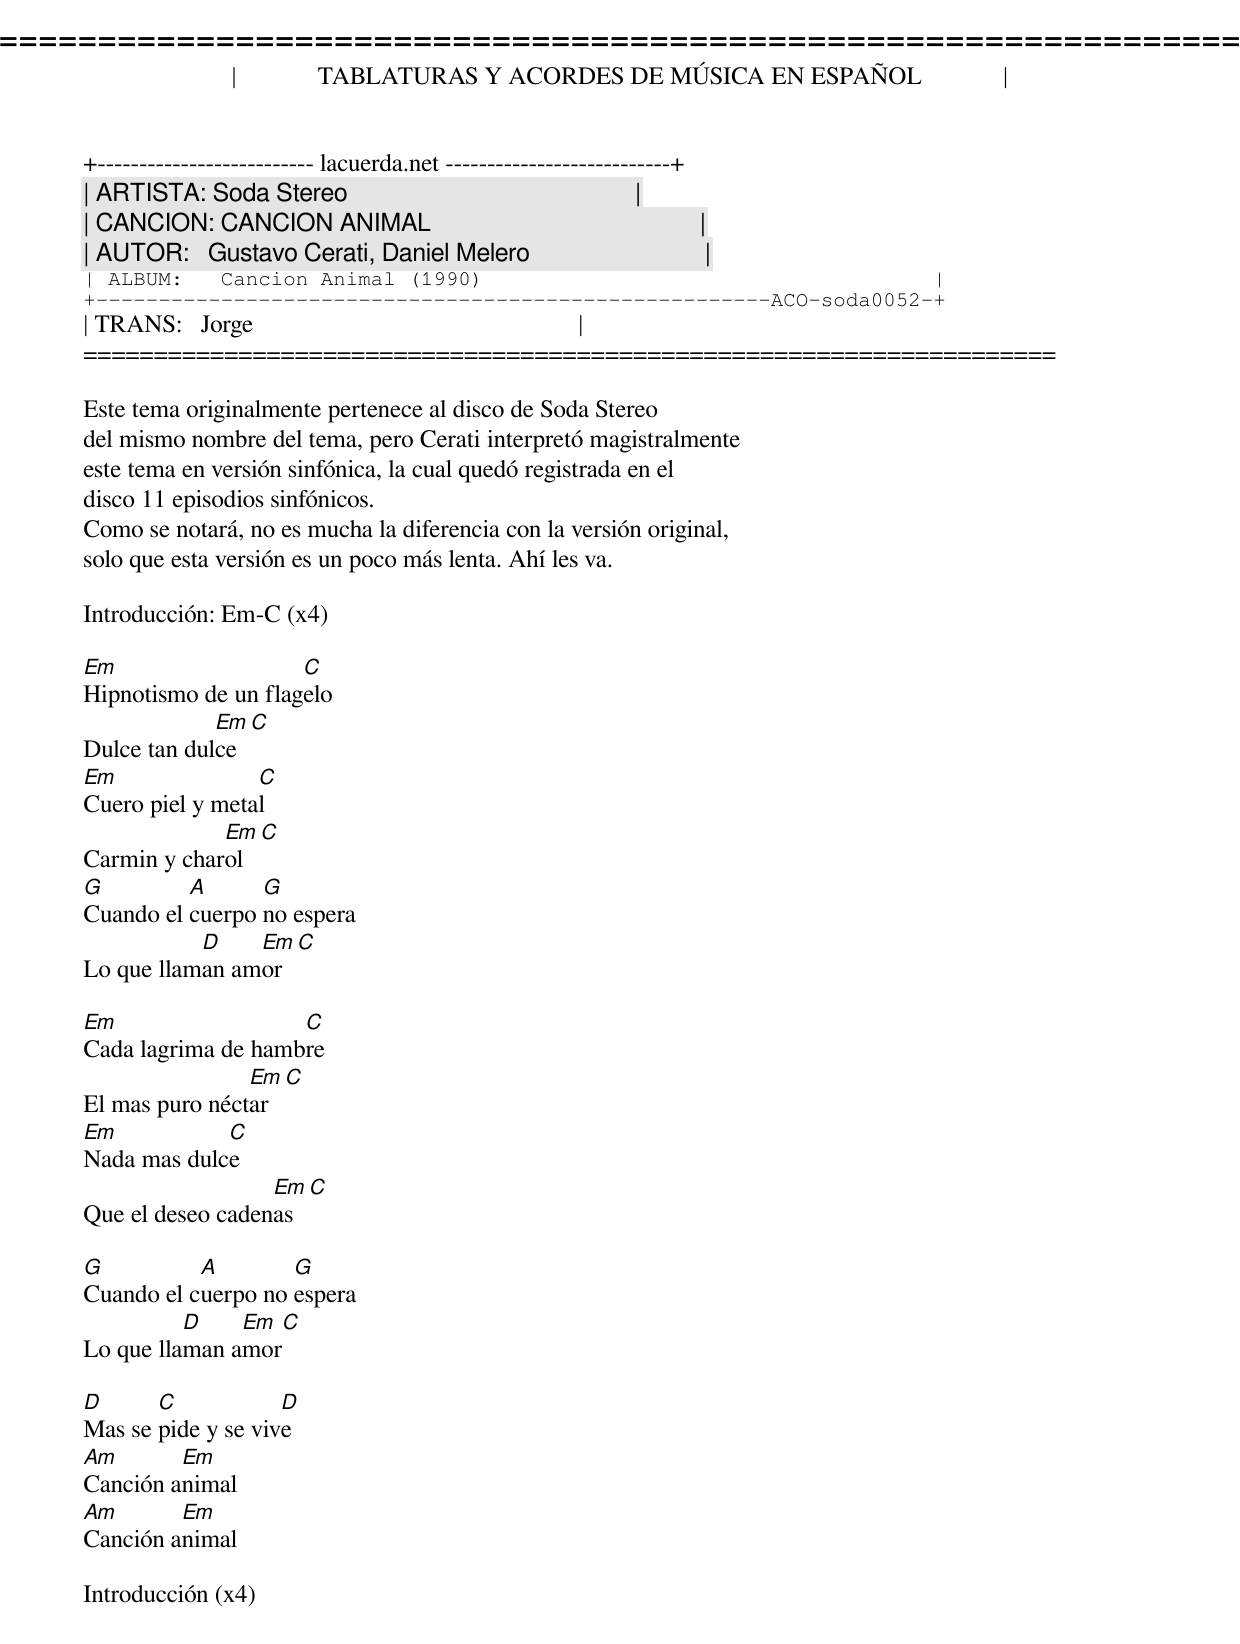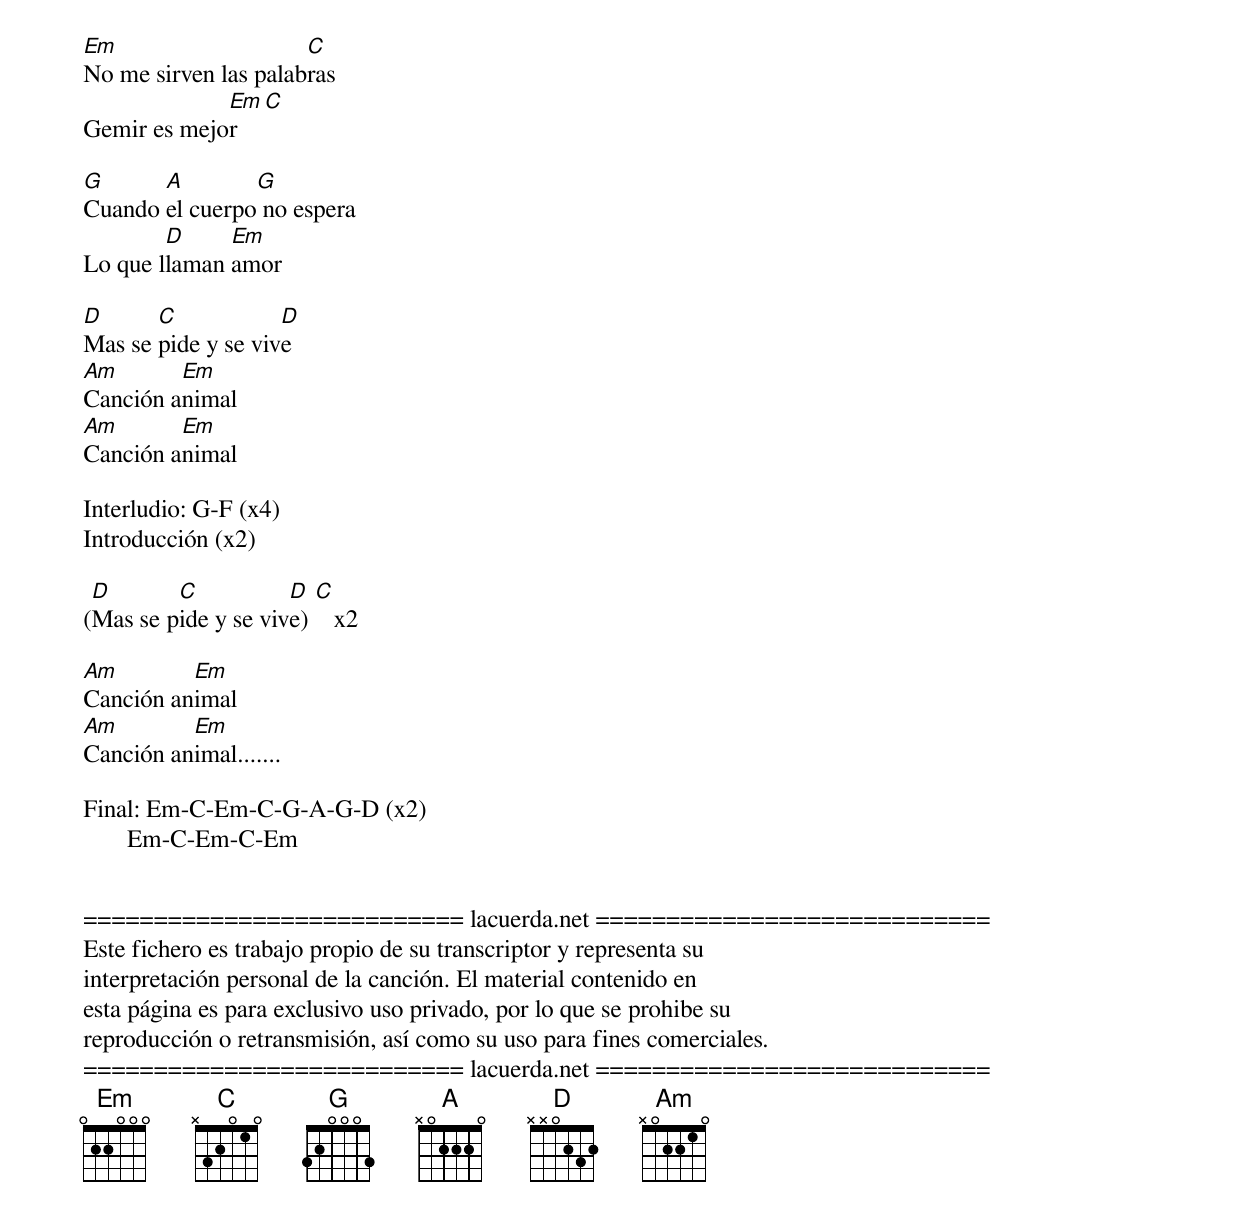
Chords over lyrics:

=====================================================================
|             TABLATURAS Y ACORDES DE MÚSICA EN ESPAÑOL             |
+-------------------------- lacuerda.net ---------------------------+
| ARTISTA: Soda Stereo                                              |
| CANCION: CANCION ANIMAL                                           |
| AUTOR:   Gustavo Cerati, Daniel Melero                            |
| ALBUM:   Cancion Animal (1990)                                    |
+------------------------------------------------------ACO-soda0052-+
| TRANS:   Jorge                                                    |
=====================================================================

Este tema originalmente pertenece al disco de Soda Stereo
del mismo nombre del tema, pero Cerati interpretó magistralmente
este tema en versión sinfónica, la cual quedó registrada en el
disco 11 episodios sinfónicos.
Como se notará, no es mucha la diferencia con la versión original,
solo que esta versión es un poco más lenta. Ahí les va.

Introducción: Em-C (x4)

Em                   C
Hipnotismo de un flagelo
             Em   C
Dulce tan dulce
Em               C
Cuero piel y metal
             Em  C
Carmin y charol
G         A      G
Cuando el cuerpo no espera
           D    Em   C
Lo que llaman amor

Em                  C
Cada lagrima de hambre
                Em  C
El mas puro néctar
Em           C
Nada mas dulce
                  Em  C
Que el deseo cadenas

G          A        G
Cuando el cuerpo no espera
          D    Em  C
Lo que llaman amor

D      C            D
Mas se pide y se vive
Am       Em
Canción animal
Am       Em
Canción animal

Introducción (x4)

Em                    C
No me sirven las palabras
             Em  C
Gemir es mejor

G      A        G
Cuando el cuerpo no espera
        D     Em
Lo que llaman amor

D      C            D
Mas se pide y se vive
Am       Em
Canción animal
Am       Em
Canción animal

Interludio: G-F (x4)
Introducción (x2)

 D       C           D  C
(Mas se pide y se vive)    x2

Am        Em
Canción animal
Am        Em
Canción animal.......

Final: Em-C-Em-C-G-A-G-D (x2)
       Em-C-Em-C-Em


=========================== lacuerda.net ============================
Este fichero es trabajo propio de su transcriptor y representa su
interpretación personal de la canción. El material contenido en
esta página es para exclusivo uso privado, por lo que se prohibe su
reproducción o retransmisión, así como su uso para fines comerciales.
=========================== lacuerda.net ============================
